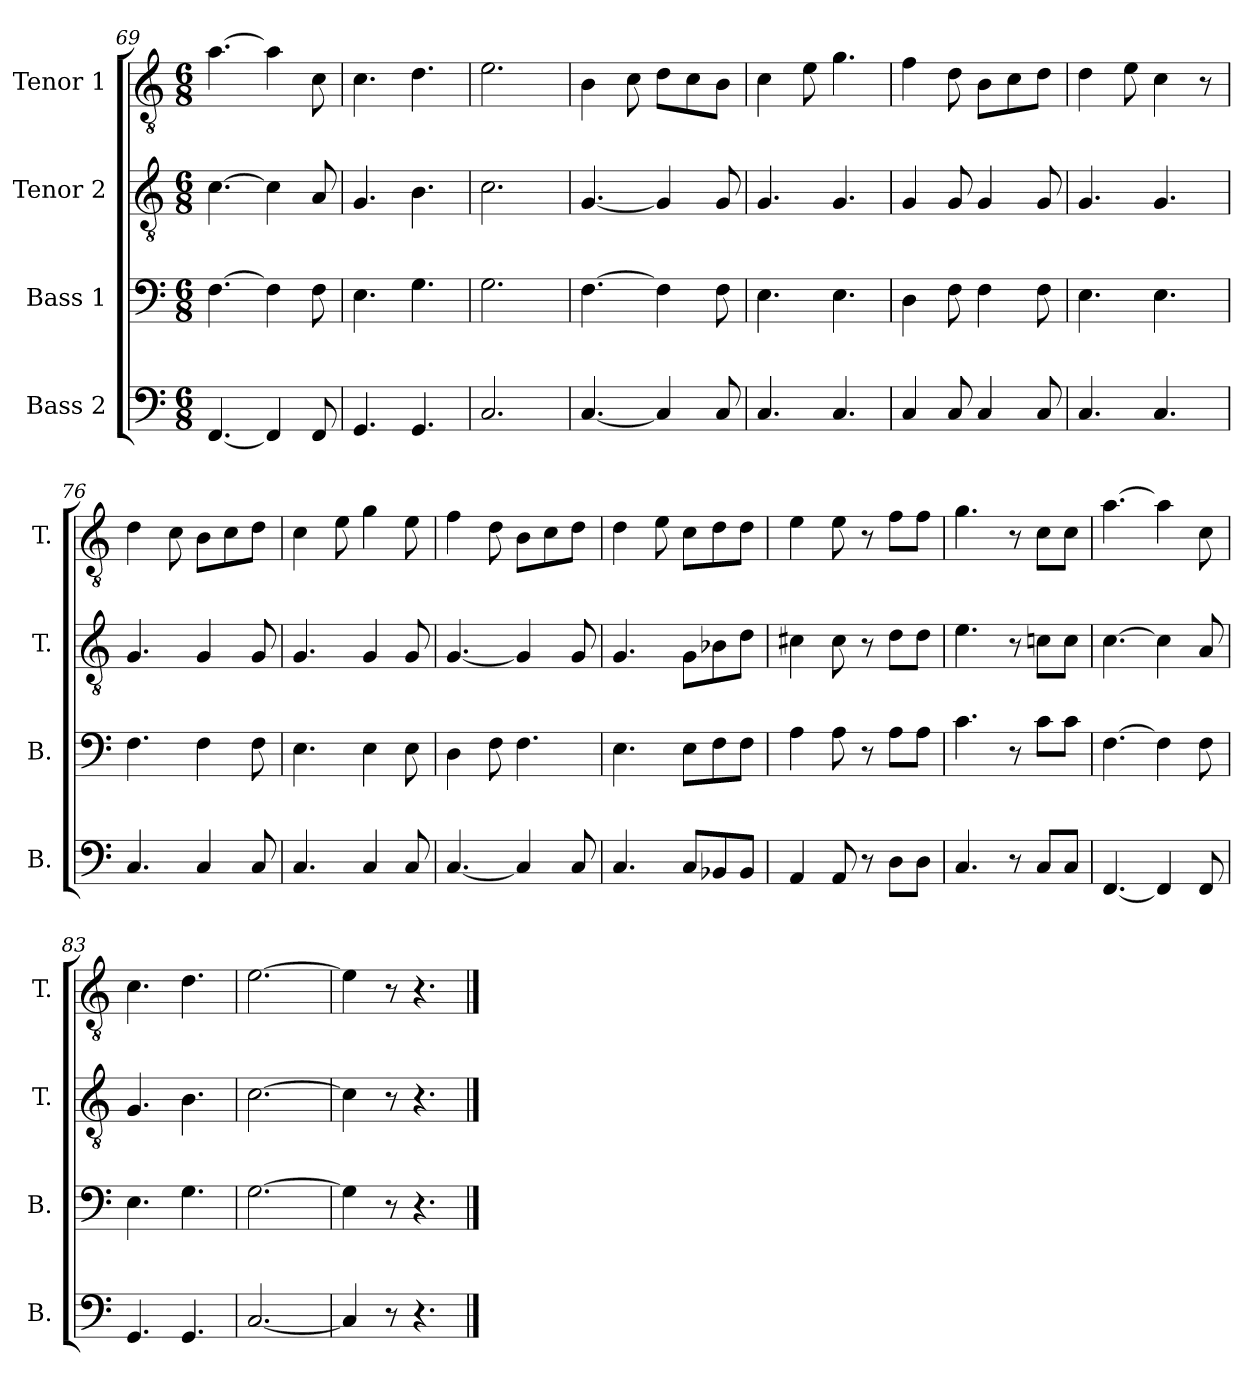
**kern	**kern	**kern	**kern
*part4	*part3	*part2	*part1
*staff4	*staff3	*staff2	*staff1
*I"Bass 2	*I"Bass 1	*I"Tenor 2	*I"Tenor 1
*I'B.	*I'B.	*I'T.	*I'T.
*clefF4	*clefF4	*clefGv2	*clefGv2
*	*	*ITrd7c12	*ITrd7c12
*k[]	*k[]	*k[]	*k[]
*C:	*C:	*C:	*C:
*M6/8	*M6/8	*M6/8	*M6/8
=69	=69	=69	=69
[4.FFi/	[4.Fi\	[4.Ci\	[4.Ai\
4FFi/]	4Fi\]	4Ci\]	4Ai\]
8FFi/	8Fi\	8AAi/	8Ci\
=70	=70	=70	=70
4.GGi/	4.Ei\	4.GGi/	4.Ci\
4.GGi/	4.Gi\	4.BBi\	4.Di\
=71	=71	=71	=71
2.Ci/	2.Gi\	2.Ci\	2.Ei\
=72	=72	=72	=72
[4.Ci/	[4.Fi\	[4.GGi/	4BBi\
.	.	.	8Ci\
4Ci/]	4Fi\]	4GGi/]	8Di\L
.	.	.	8Ci\
8Ci/	8Fi\	8GGi/	8BBi\J
=73	=73	=73	=73
4.Ci/	4.Ei\	4.GGi/	4Ci\
.	.	.	8Ei\
4.Ci/	4.Ei\	4.GGi/	4.Gi\
=74	=74	=74	=74
4Ci/	4Di\	4GGi/	4Fi\
8Ci/	8Fi\	8GGi/	8Di\
4Ci/	4Fi\	4GGi/	8BBi\L
.	.	.	8Ci\
8Ci/	8Fi\	8GGi/	8Di\J
!!LO:PB:g=z
=75	=75	=75	=75
4.Ci/	4.Ei\	4.GGi/	4Di\
.	.	.	8Ei\
4.Ci/	4.Ei\	4.GGi/	4Ci\
.	.	.	8r
=76	=76	=76	=76
4.Ci/	4.Fi\	4.GGi/	4Di\
.	.	.	8Ci\
4Ci/	4Fi\	4GGi/	8BBi\L
.	.	.	8Ci\
8Ci/	8Fi\	8GGi/	8Di\J
=77	=77	=77	=77
4.Ci/	4.Ei\	4.GGi/	4Ci\
.	.	.	8Ei\
4Ci/	4Ei\	4GGi/	4Gi\
8Ci/	8Ei\	8GGi/	8Ei\
=78	=78	=78	=78
[4.Ci/	4Di\	[4.GGi/	4Fi\
.	8Fi\	.	8Di\
4Ci/]	4.Fi\	4GGi/]	8BBi\L
.	.	.	8Ci\
8Ci/	.	8GGi/	8Di\J
=79	=79	=79	=79
4.Ci/	4.Ei\	4.GGi/	4Di\
.	.	.	8Ei\
8Ci/L	8Ei\L	8GGi\L	8Ci\L
8BB-Xi/	8Fi\	8BB-Xi\	8Di\
8BB-i/J	8Fi\J	8Di\J	8Di\J
!!LO:LB:g=z
=80	=80	=80	=80
4AAi/	4Ai\	4C#Xi\	4Ei\
8AAi/	8Ai\	8C#i\	8Ei\
8r	8r	8r	8r
8Di\L	8Ai\L	8Di\L	8Fi\L
8Di\J	8Ai\J	8Di\J	8Fi\J
=81	=81	=81	=81
4.Ci/	4.ci\	4.Ei\	4.Gi\
8r	8r	8r	8r
8Ci/L	8ci\L	8Cni\L	8Ci\L
8Ci/J	8ci\J	8Ci\J	8Ci\J
=82	=82	=82	=82
[4.FFi/	[4.Fi\	[4.Ci\	[4.Ai\
4FFi/]	4Fi\]	4Ci\]	4Ai\]
8FFi/	8Fi\	8AAi/	8Ci\
=83	=83	=83	=83
4.GGi/	4.Ei\	4.GGi/	4.Ci\
4.GGi/	4.Gi\	4.BBi\	4.Di\
=84	=84	=84	=84
[2.Ci/	[2.Gi\	[2.Ci\	[2.Ei\
=85	=85	=85	=85
4Ci/]	4Gi\]	4Ci\]	4Ei\]
8r	8r	8r	8r
4.r	4.r	4.r	4.r
==	==	==	==
*-	*-	*-	*-
